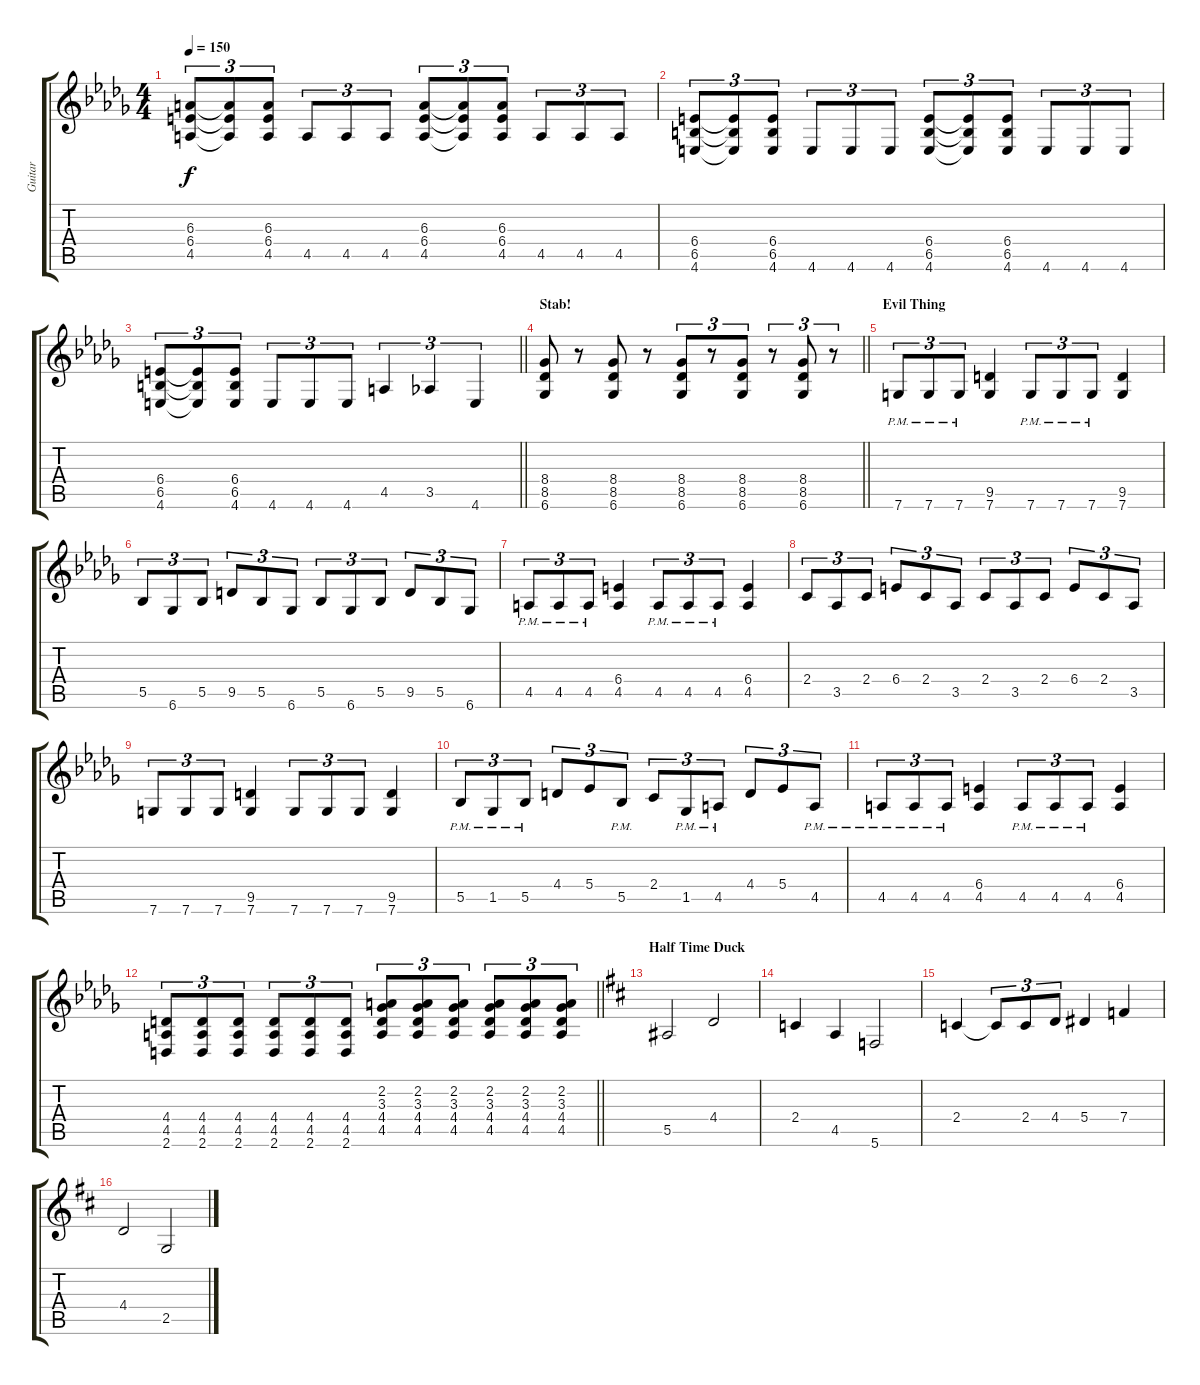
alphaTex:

\track ("Guitar" "Guitar") {instrument distortionguitar}
\staff {score tabs}
\tuning (C4 G3 Eb3 Bb2 F2 C2) {hide}
\ts (4 4)
\tempo 150
\clef g2
\ks bbminor
(6.3 6.4 4.5).8{tu (3 2) dy f} (6.3{t} 6.4{t} 4.5{t}).8{tu (3 2)} (6.3 6.4 4.5).8{tu (3 2)} 4.5.8{tu (3 2)} 4.5.8{tu (3 2)} 4.5.8{tu (3 2)} (6.3 6.4 4.5).8{tu (3 2)} (6.3{t} 6.4{t} 4.5{t}).8{tu (3 2)} (6.3 6.4 4.5).8{tu (3 2)} 4.5.8{tu (3 2)} 4.5.8{tu (3 2)} 4.5.8{tu (3 2)} |
(6.4 6.5 4.6).8{tu (3 2)} (6.4{t} 6.5{t} 4.6{t}).8{tu (3 2)} (6.4 6.5 4.6).8{tu (3 2)} 4.6.8{tu (3 2)} 4.6.8{tu (3 2)} 4.6.8{tu (3 2)} (6.4 6.5 4.6).8{tu (3 2)} (6.4{t} 6.5{t} 4.6{t}).8{tu (3 2)} (6.4 6.5 4.6).8{tu (3 2)} 4.6.8{tu (3 2)} 4.6.8{tu (3 2)} 4.6.8{tu (3 2)} |
\barLineRight lightlight
(6.4 6.5 4.6).8{tu (3 2)} (6.4{t} 6.5{t} 4.6{t}).8{tu (3 2)} (6.4 6.5 4.6).8{tu (3 2)} 4.6.8{tu (3 2)} 4.6.8{tu (3 2)} 4.6.8{tu (3 2)} 4.5.4{tu (3 2)} 3.5.4{tu (3 2)} 4.6.4{tu (3 2)} |
\section ("" "Stab!")
\barLineRight lightlight
(8.4 8.5 6.6).8 r.8 (8.4 8.5 6.6).8 r.8 (8.4 8.5 6.6).8{tu (3 2)} r.8{tu (3 2)} (8.4 8.5 6.6).8{tu (3 2)} r.8{tu (3 2)} (8.4 8.5 6.6).8{tu (3 2)} r.8{tu (3 2)} |
\section ("" "Evil Thing")
7.6{pm}.8{tu (3 2)} 7.6{pm}.8{tu (3 2)} 7.6{pm}.8{tu (3 2)} (9.5 7.6).4 7.6{pm}.8{tu (3 2)} 7.6{pm}.8{tu (3 2)} 7.6{pm}.8{tu (3 2)} (9.5 7.6).4 |
5.5.8{tu (3 2)} 6.6.8{tu (3 2)} 5.5.8{tu (3 2)} 9.5.8{tu (3 2)} 5.5.8{tu (3 2)} 6.6.8{tu (3 2)} 5.5.8{tu (3 2)} 6.6.8{tu (3 2)} 5.5.8{tu (3 2)} 9.5.8{tu (3 2)} 5.5.8{tu (3 2)} 6.6.8{tu (3 2)} |
4.5{pm}.8{tu (3 2)} 4.5{pm}.8{tu (3 2)} 4.5{pm}.8{tu (3 2)} (6.4 4.5).4 4.5{pm}.8{tu (3 2)} 4.5{pm}.8{tu (3 2)} 4.5{pm}.8{tu (3 2)} (6.4 4.5).4 |
2.4.8{tu (3 2)} 3.5.8{tu (3 2)} 2.4.8{tu (3 2)} 6.4.8{tu (3 2)} 2.4.8{tu (3 2)} 3.5.8{tu (3 2)} 2.4.8{tu (3 2)} 3.5.8{tu (3 2)} 2.4.8{tu (3 2)} 6.4.8{tu (3 2)} 2.4.8{tu (3 2)} 3.5.8{tu (3 2)} |
7.6.8{tu (3 2)} 7.6.8{tu (3 2)} 7.6.8{tu (3 2)} (9.5 7.6).4 7.6.8{tu (3 2)} 7.6.8{tu (3 2)} 7.6.8{tu (3 2)} (9.5 7.6).4 |
5.5{pm}.8{tu (3 2)} 1.5{pm}.8{tu (3 2)} 5.5{pm}.8{tu (3 2)} 4.4.8{tu (3 2)} 5.4.8{tu (3 2)} 5.5{pm}.8{tu (3 2)} 2.4.8{tu (3 2)} 1.5{pm}.8{tu (3 2)} 4.5{pm}.8{tu (3 2)} 4.4.8{tu (3 2)} 5.4.8{tu (3 2)} 4.5{pm}.8{tu (3 2)} |
4.5{pm}.8{tu (3 2)} 4.5{pm}.8{tu (3 2)} 4.5{pm}.8{tu (3 2)} (6.4 4.5).4 4.5{pm}.8{tu (3 2)} 4.5{pm}.8{tu (3 2)} 4.5{pm}.8{tu (3 2)} (6.4 4.5).4 |
\barLineRight lightlight
(4.4 4.5 2.6).8{tu (3 2)} (4.4 4.5 2.6).8{tu (3 2)} (4.4 4.5 2.6).8{tu (3 2)} (4.4 4.5 2.6).8{tu (3 2)} (4.4 4.5 2.6).8{tu (3 2)} (4.4 4.5 2.6).8{tu (3 2)} (2.2 3.3 4.4 4.5).8{tu (3 2)} (2.2 3.3 4.4 4.5).8{tu (3 2)} (2.2 3.3 4.4 4.5).8{tu (3 2)} (2.2 3.3 4.4 4.5).8{tu (3 2)} (2.2 3.3 4.4 4.5).8{tu (3 2)} (2.2 3.3 4.4 4.5).8{tu (3 2)} |
\section ("" "Half Time Duck")
\ks bminor
5.5.2 4.4.2 |
2.4.4 4.5.4 5.6.2 |
2.4.4 2.4{t}.8{tu (3 2)} 2.4.8{tu (3 2)} 4.4.8{tu (3 2)} 5.4.4 7.4.4 |
4.4.2 2.5.2
